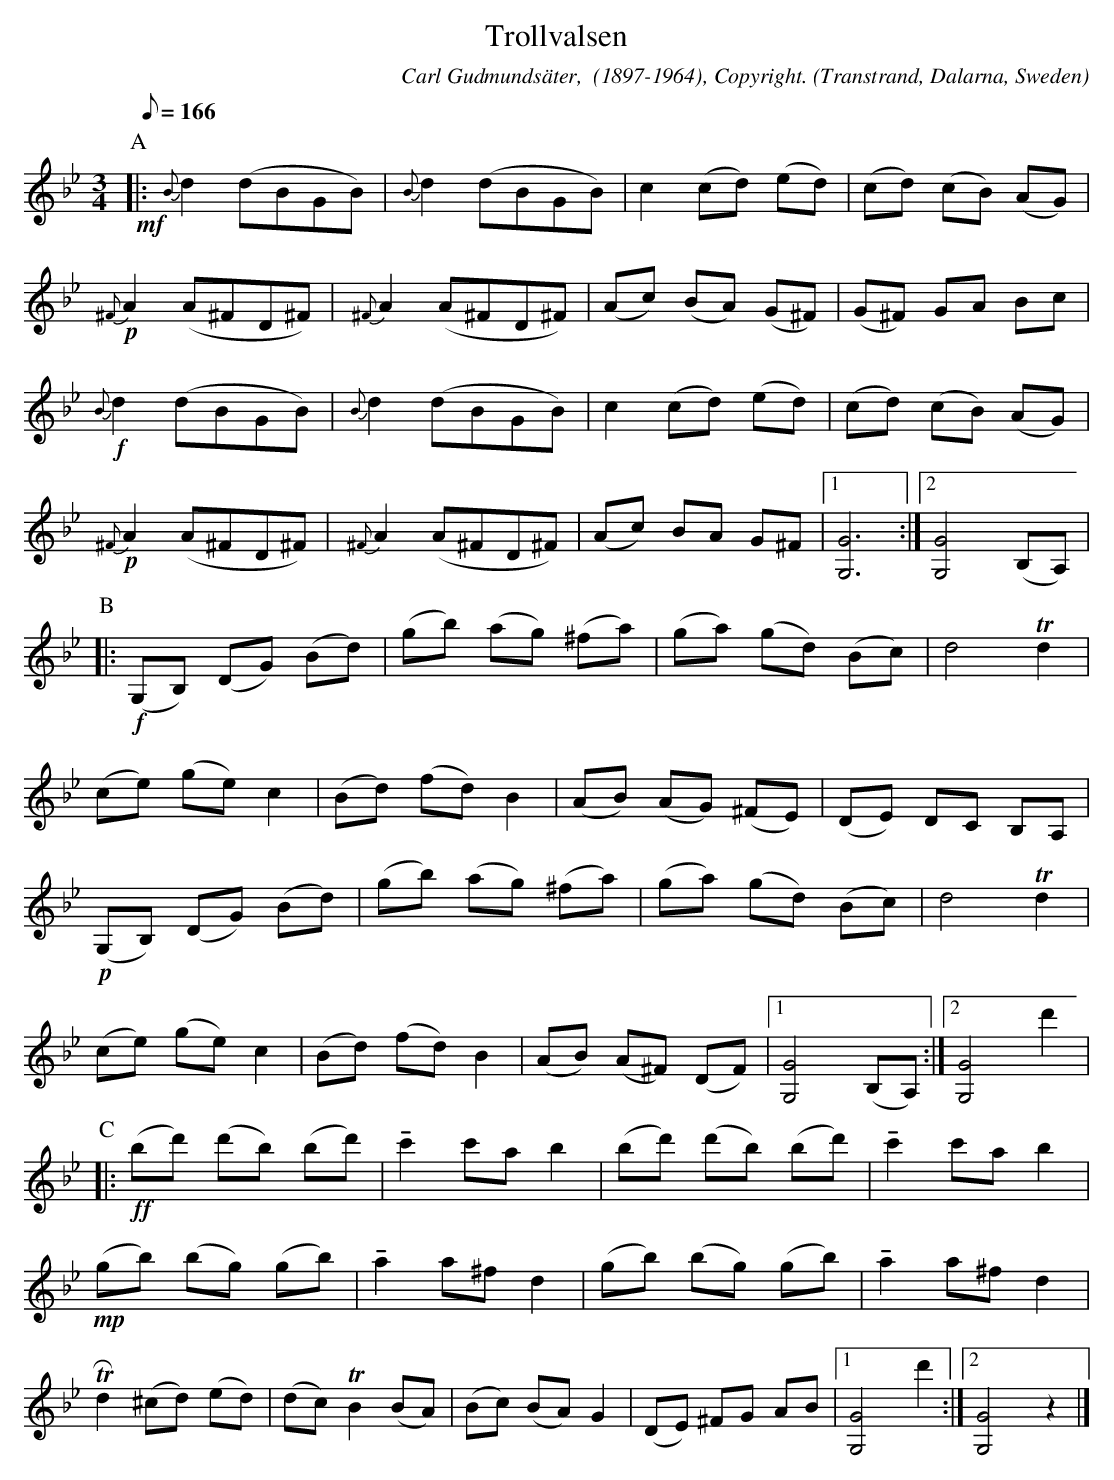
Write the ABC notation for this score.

X:1
T: Trollvalsen
O: Transtrand, Dalarna, Sweden
M: 3/4
C: Carl Gudmundsäter,  (1897-1964), Copyright.
Q:166 Allegro
K: Gm
P:A
+mf+ |: {B}d2 (dBGB) | {B}d2 (dBGB) | c2 (cd) (ed) | (cd) (cB) (AG) |
+p+ {^F}A2 (A^FD^F) | {^F}A2 (A^FD^F) | (Ac) (BA) (G^F) | (G^F) GA Bc |
+f+ {B}d2 (dBGB) | {B}d2 (dBGB) |  c2 (cd) (ed) | (cd) (cB) (AG) |
+p+ {^F}A2 (A^FD^F) | {^F}A2 (A^FD^F) | (Ac) BA G^F |1 [G6G,6] :|2 [G4G,4] (B,A,)|
P:B
|: +f+ (G,B,) (DG) (Bd) | (gb) (ag) (^fa) | (ga) (gd) (Bc) | d4 Td2 |
(ce) (ge) c2 | (Bd) (fd) B2 | (AB) (AG) (^FE) | (DE) DC B,A, |
+p+ (G,B,) (DG) (Bd) | (gb) (ag) (^fa) | (ga) (gd) (Bc) | d4 Td2 |
(ce) (ge) c2 | (Bd) (fd) B2 | (AB) (A^F) (DF) |1 [G4G,4] (B,A,) :|2 [G4G,4] d'2|
P:C
|: +ff+ (bd') (d'b) (bd') | !tenuto!c'2 c'a b2 | (bd') (d'b) (bd') | !tenuto! c'2 c'a b2 |
+mp+ (gb) (bg) (gb) | !tenuto! a2 a^f d2 | (gb) (bg) (gb) | !tenuto! a2 a^f d2 |
TRd2 (^cd) (ed) | (dc) TB2 (BA) | (Bc) (BA) G2 | (DE) ^FG AB |1 [G4G,4] d'2 :|2 [G4G,4] z2 |]
